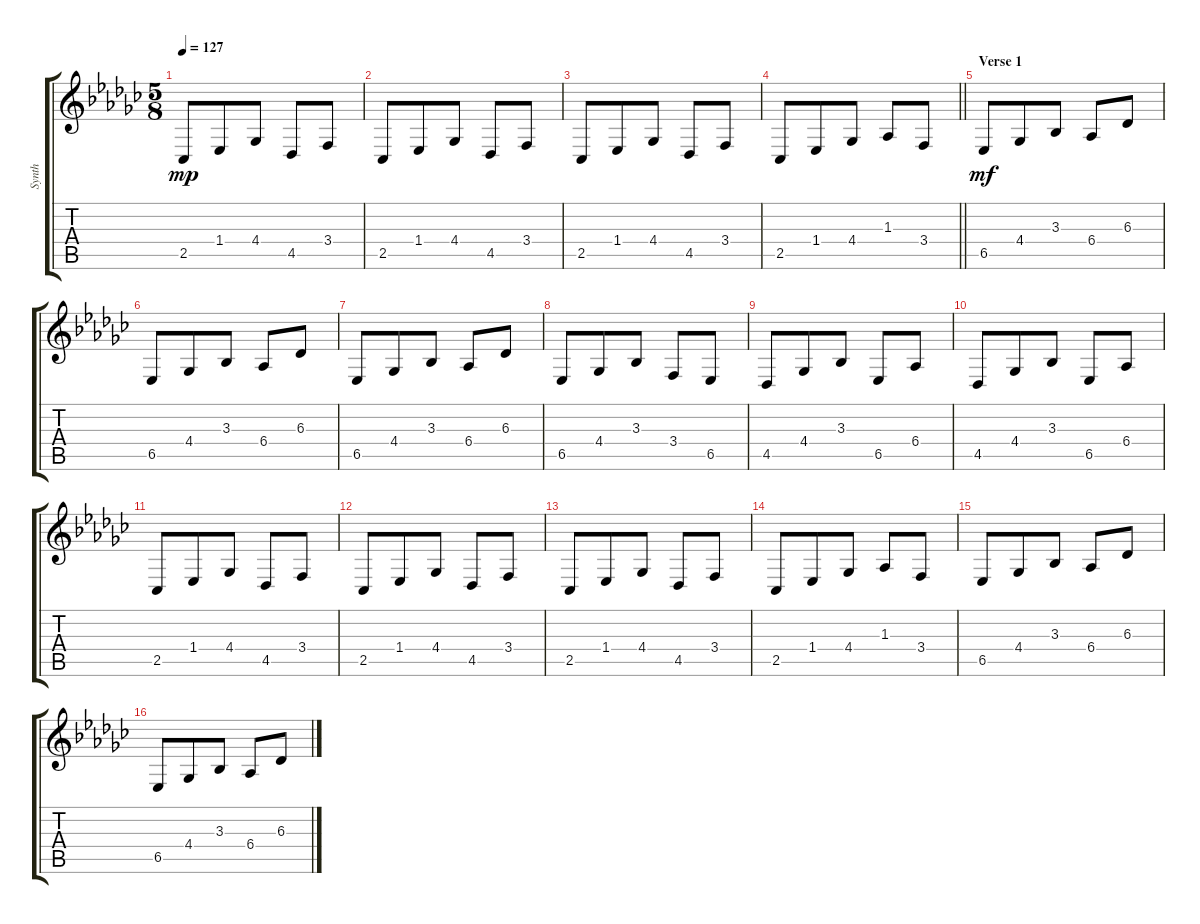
\track ("Synth" "Synth") {instrument lead2sawtooth}
\staff {score tabs}
\tuning (E4 B3 G3 D3 A2 E2) {hide}
\ts (5 8)
\tempo 127
\clef g2
\ks ebminor
2.5.8{dy mp} 1.4.8 4.4.8 4.5.8 3.4.8 |
2.5.8 1.4.8 4.4.8 4.5.8 3.4.8 |
2.5.8 1.4.8 4.4.8 4.5.8 3.4.8 |
\barLineRight lightlight
2.5.8 1.4.8 4.4.8 1.3.8 3.4.8 |
\section ("" "Verse 1")
6.5.8{dy mf} 4.4.8 3.3.8 6.4.8 6.3.8 |
6.5.8 4.4.8 3.3.8 6.4.8 6.3.8 |
6.5.8 4.4.8 3.3.8 6.4.8 6.3.8 |
6.5.8 4.4.8 3.3.8 3.4.8 6.5.8 |
4.5.8 4.4.8 3.3.8 6.5.8 6.4.8 |
4.5.8 4.4.8 3.3.8 6.5.8 6.4.8 |
2.5.8 1.4.8 4.4.8 4.5.8 3.4.8 |
2.5.8 1.4.8 4.4.8 4.5.8 3.4.8 |
2.5.8 1.4.8 4.4.8 4.5.8 3.4.8 |
2.5.8 1.4.8 4.4.8 1.3.8 3.4.8 |
6.5.8 4.4.8 3.3.8 6.4.8 6.3.8 |
6.5.8 4.4.8 3.3.8 6.4.8 6.3.8
